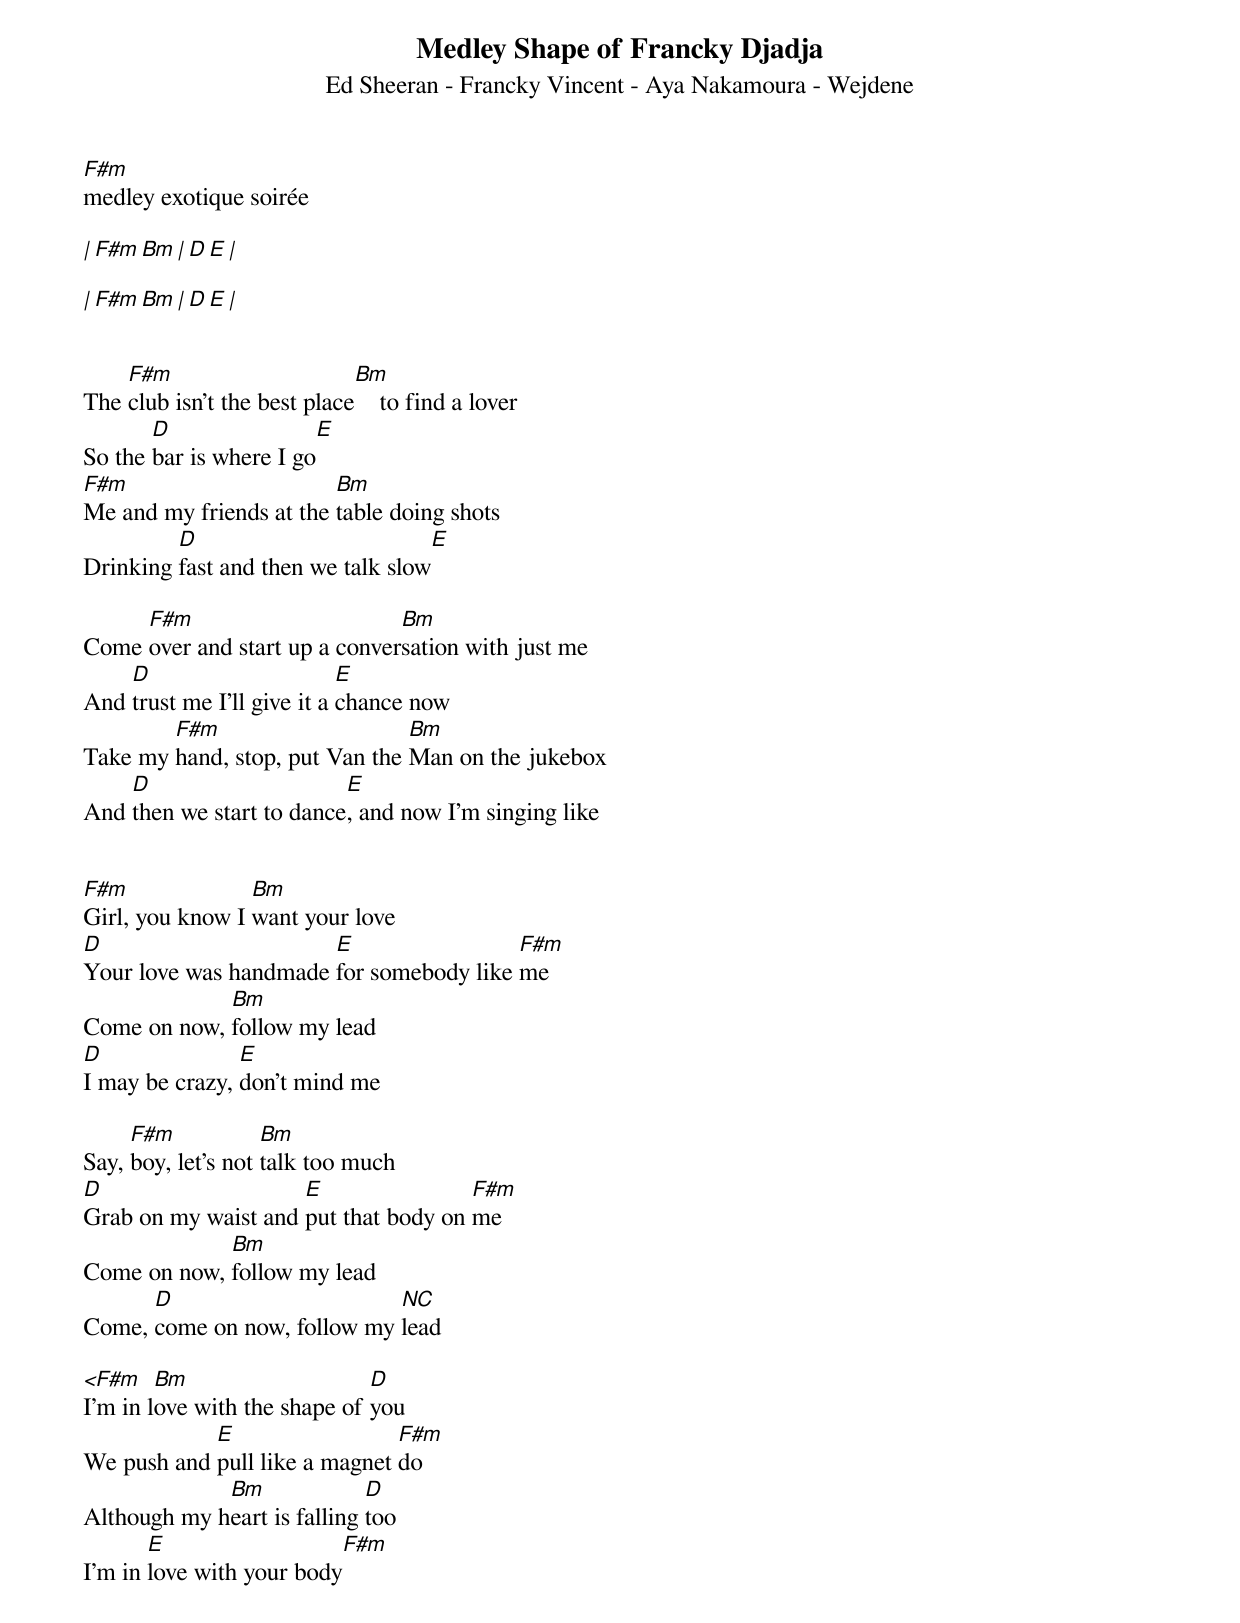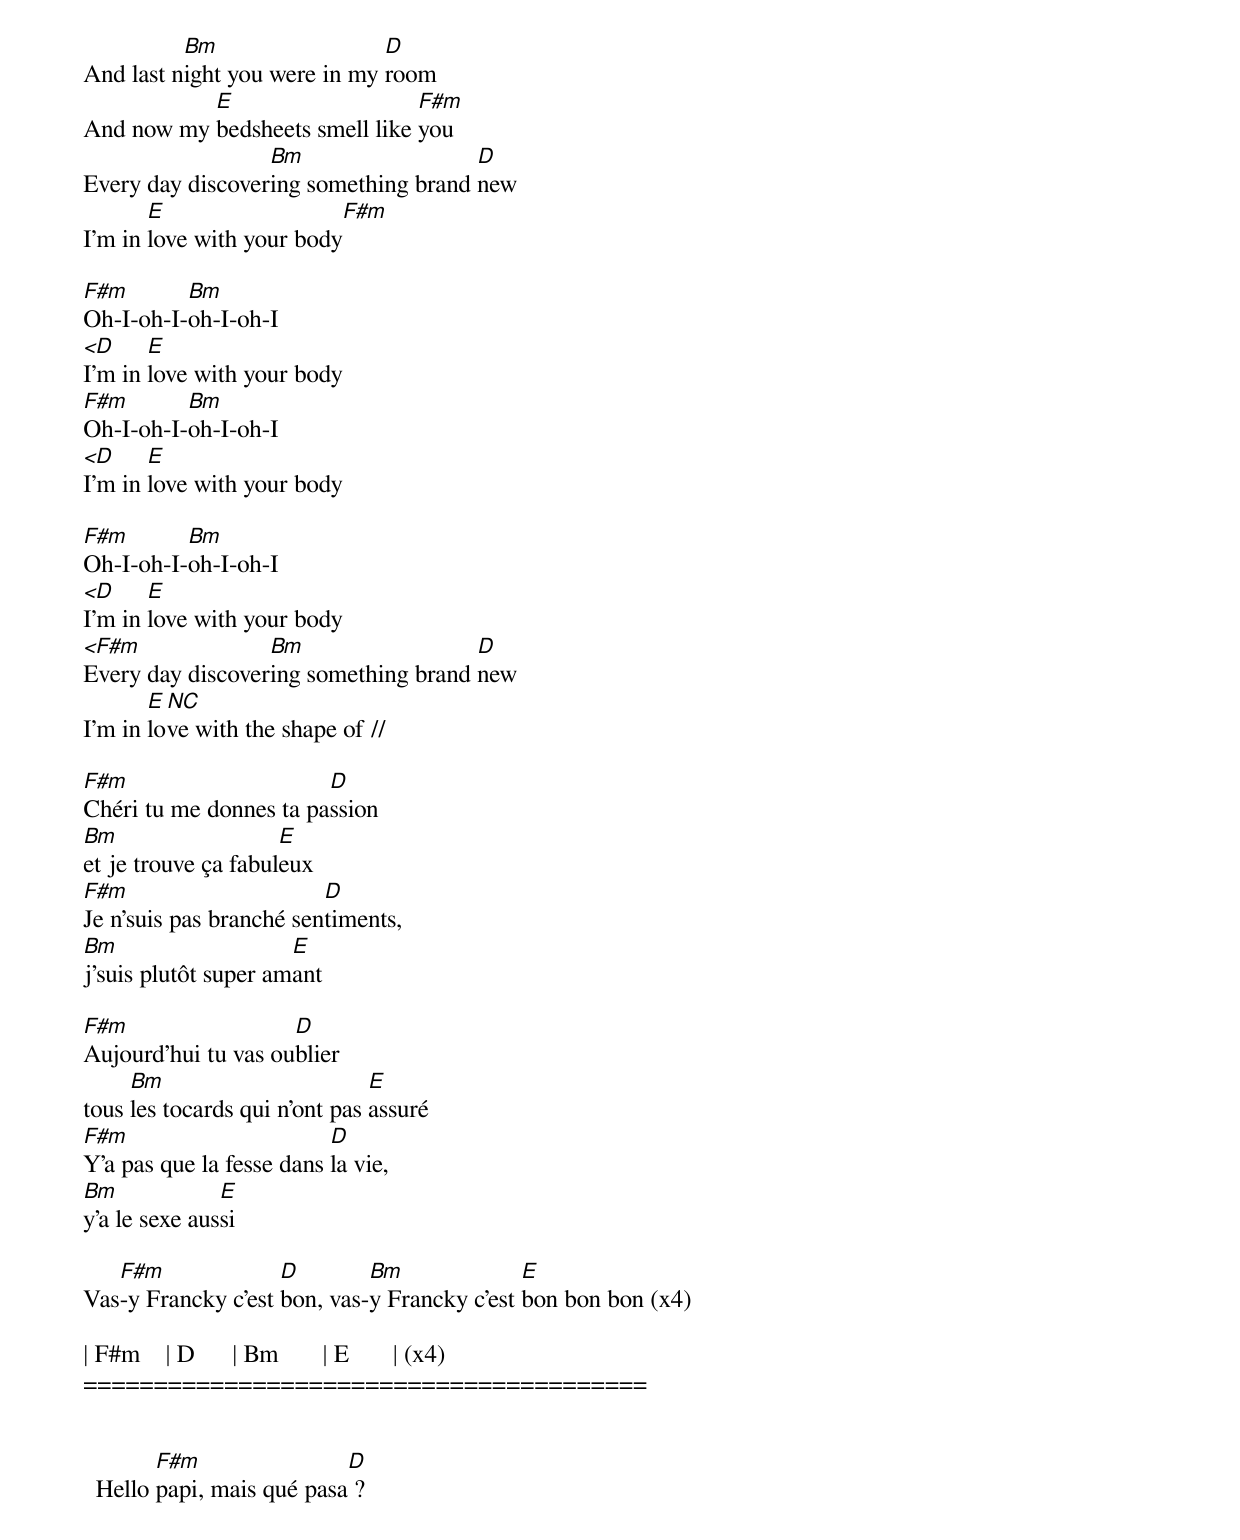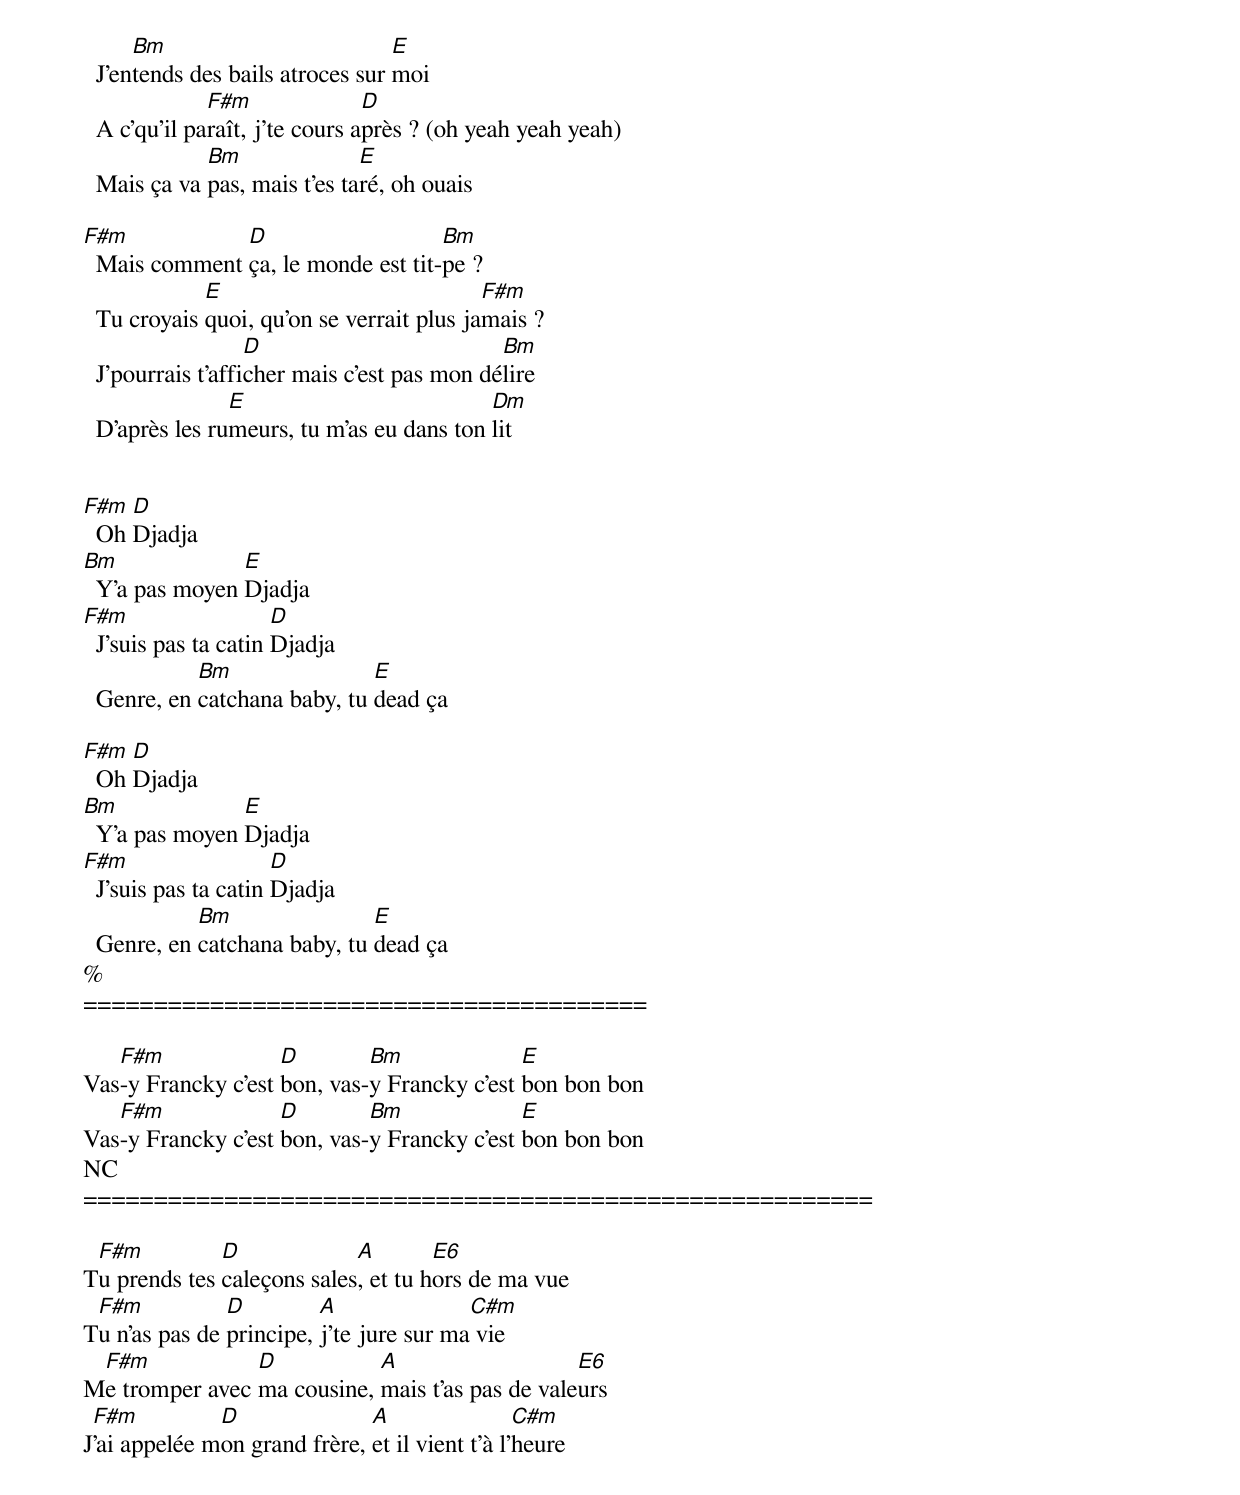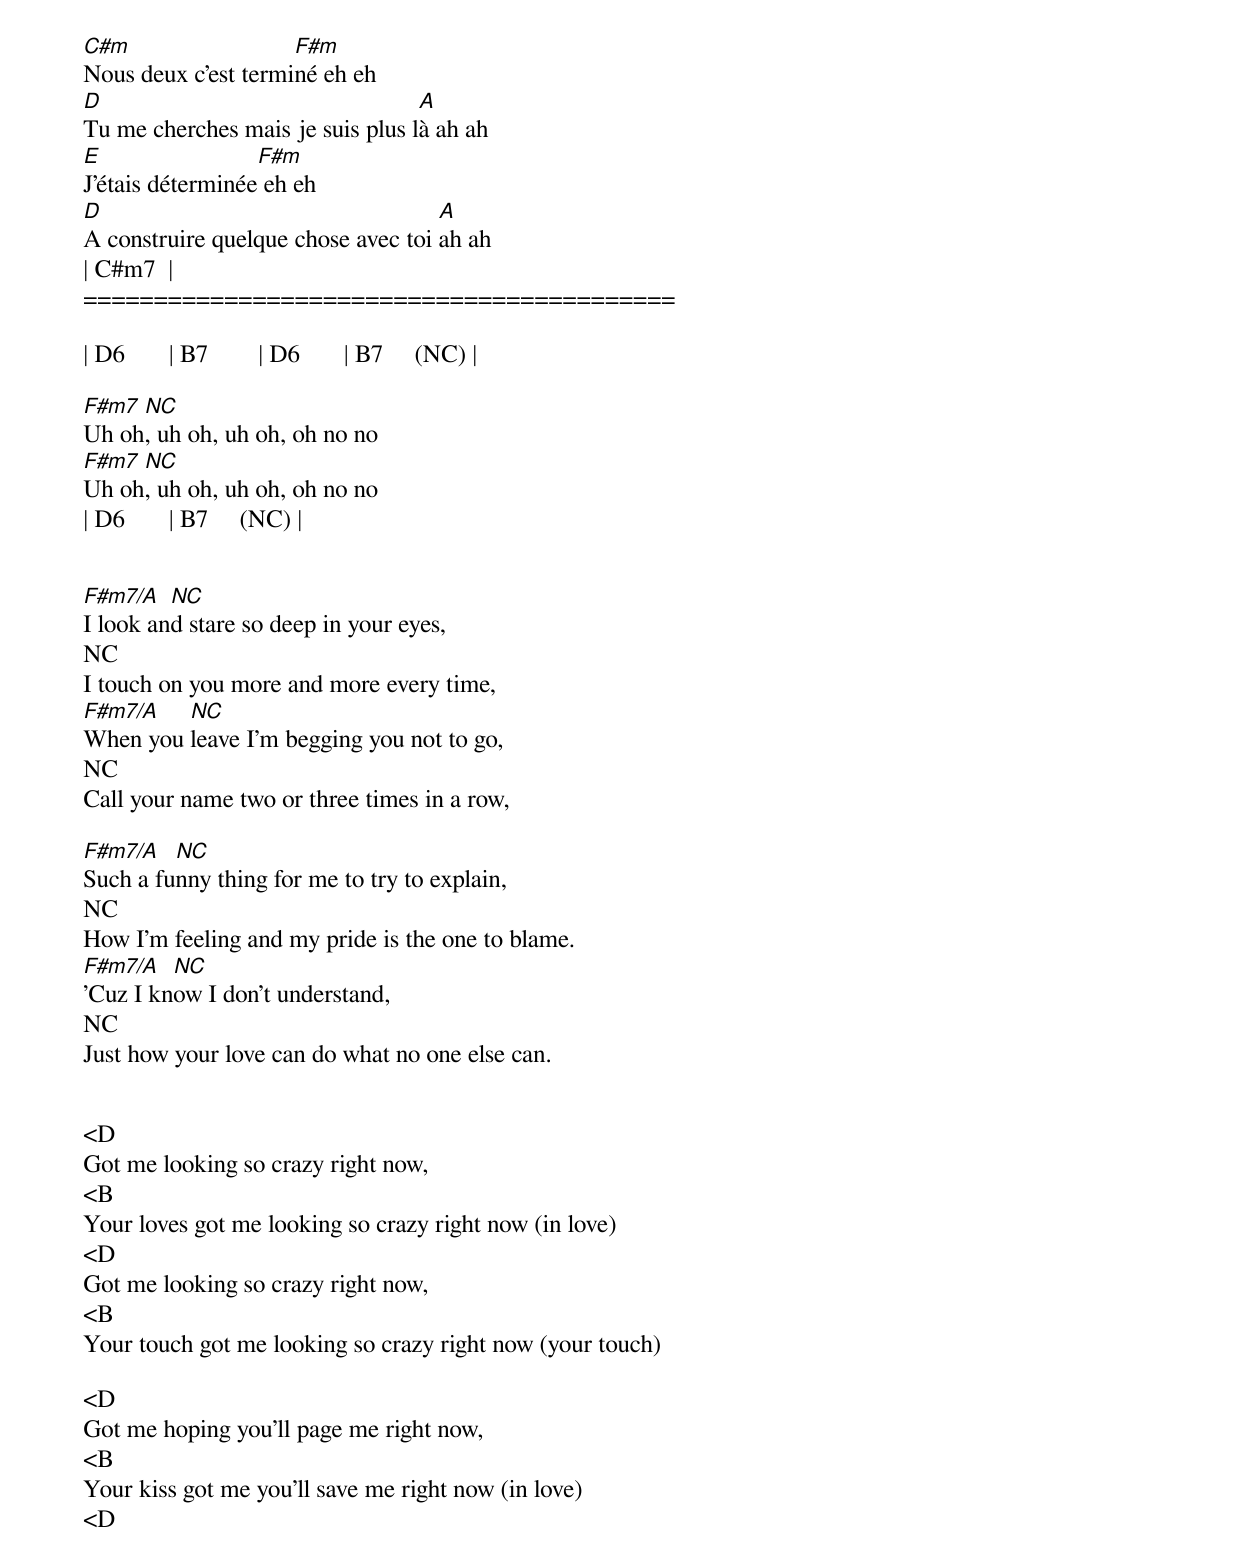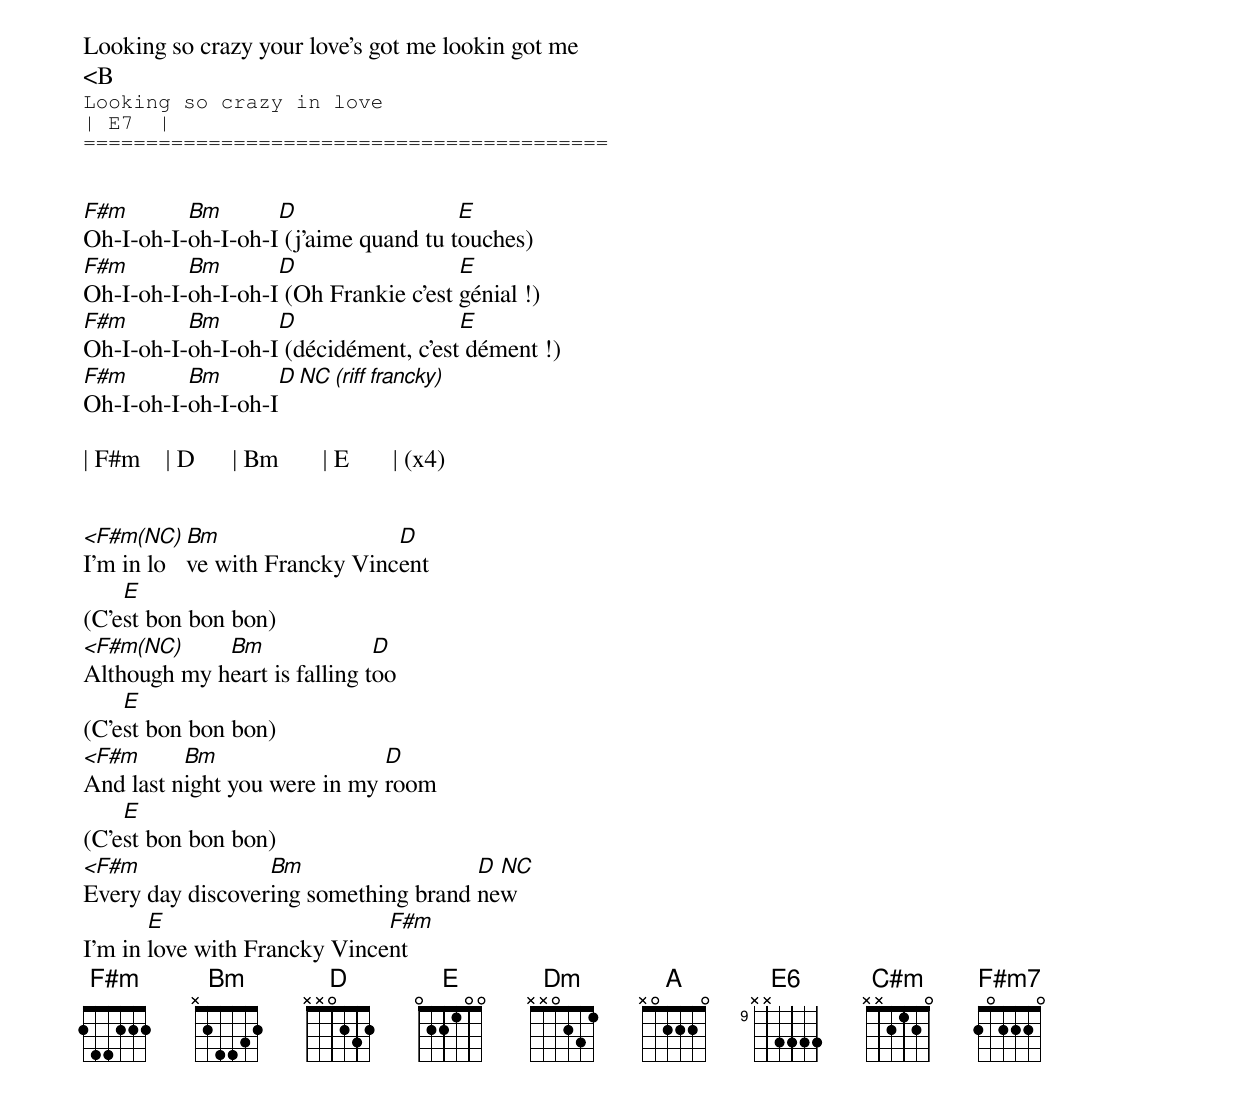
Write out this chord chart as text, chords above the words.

Medley Shape of Francky Djadja
Ed Sheeran - Francky Vincent - Aya Nakamoura - Wejdene
F#m
medley exotique soirée

| F#m     Bm  | D     E   |

| F#m     Bm  | D     E   |


    F#m                      Bm
The club isn't the best place    to find a lover
       D                 E
So the bar is where I go
F#m                      Bm
Me and my friends at the table doing shots
         D                         E
Drinking fast and then we talk slow

     F#m                       Bm
Come over and start up a conversation with just me
    D                       E
And trust me I'll give it a chance now
        F#m                     Bm
Take my hand, stop, put Van the Man on the jukebox
    D                     E
And then we start to dance, and now I'm singing like


F#m              Bm
Girl, you know I want your love
D                      E                 F#m
Your love was handmade for somebody like me
             Bm
Come on now, follow my lead
D               E
I may be crazy, don't mind me

     F#m            Bm
Say, boy, let's not talk too much
D                    E                F#m
Grab on my waist and put that body on me
             Bm
Come on now, follow my lead
      D                      NC
Come, come on now, follow my lead

<F#m    Bm                    D
I'm in love with the shape of you
            E                  F#m
We push and pull like a magnet do
             Bm              D
Although my heart is falling too
       E                   F#m
I'm in love with your body

          Bm                  D
And last night you were in my room
           E                    F#m
And now my bedsheets smell like you
                  Bm                  D
Every day discovering something brand new
       E                   F#m
I'm in love with your body

F#m       Bm
Oh-I-oh-I-oh-I-oh-I
<D     E
I'm in love with your body
F#m       Bm
Oh-I-oh-I-oh-I-oh-I
<D     E
I'm in love with your body

F#m       Bm
Oh-I-oh-I-oh-I-oh-I
<D     E
I'm in love with your body
<F#m              Bm                  D
Every day discovering something brand new
       E (NC)
I'm in love with the shape of //

F#m                     D
Chéri tu me donnes ta passion
Bm                   E
et je trouve ça fabuleux
F#m                      D
Je n'suis pas branché sentiments,
Bm                    E
j'suis plutôt super amant

F#m                  D
Aujourd'hui tu vas oublier
     Bm                        E
tous les tocards qui n'ont pas assuré
F#m                       D
Y'a pas que la fesse dans la vie,
Bm             E
y'a le sexe aussi

   F#m              D        Bm              E
Vas-y Francky c'est bon, vas-y Francky c'est bon bon bon (x4)

| F#m    | D      | Bm       | E       | (x4)
========================================


        F#m                D
  Hello papi, mais qué pasa ?
      Bm                          E
  J'entends des bails atroces sur moi
              F#m               D
  A c'qu'il paraît, j'te cours après ? (oh yeah yeah yeah)
             Bm               E
  Mais ça va pas, mais t'es taré, oh ouais

F#m            D                    Bm
  Mais comment ça, le monde est tit-pe ?
             E                             F#m
  Tu croyais quoi, qu'on se verrait plus jamais ?
                   D                         Bm
  J'pourrais t'afficher mais c'est pas mon délire
                E                          Dm
  D'après les rumeurs, tu m'as eu dans ton lit


F#m  D
  Oh Djadja
Bm              E
  Y'a pas moyen Djadja
F#m                   D
  J'suis pas ta catin Djadja
            Bm                E
  Genre, en catchana baby, tu dead ça

F#m  D
  Oh Djadja
Bm              E
  Y'a pas moyen Djadja
F#m                   D
  J'suis pas ta catin Djadja
            Bm                E
  Genre, en catchana baby, tu dead ça
%
========================================

   F#m              D        Bm              E
Vas-y Francky c'est bon, vas-y Francky c'est bon bon bon
   F#m              D        Bm              E
Vas-y Francky c'est bon, vas-y Francky c'est bon bon bon
NC
========================================================

 F#m          D             A        E6
Tu prends tes caleçons sales, et tu hors de ma vue
 F#m           D         A               C#m
Tu n'as pas de principe, j'te jure sur ma vie
 F#m            D           A                    E6
Me tromper avec ma cousine, mais t'as pas de valeurs
 F#m          D               A                 C#m
J'ai appelée mon grand frère, et il vient t'à l'heure

C#m                  F#m
Nous deux c'est terminé eh eh
D                                 A
Tu me cherches mais je suis plus là ah ah
E                 F#m
J'étais déterminée eh eh
D                                   A
A construire quelque chose avec toi ah ah
| C#m7  |
==========================================

| D6       | B7        | D6       | B7     (NC) |

F#m7 (NC)
Uh oh, uh oh, uh oh, oh no no
F#m7 (NC)
Uh oh, uh oh, uh oh, oh no no
| D6       | B7     (NC) |


F#m7/A   (NC)
I look and stare so deep in your eyes,
NC
I touch on you more and more every time,
F#m7/A   (NC)
When you leave I'm begging you not to go,
NC
Call your name two or three times in a row,

F#m7/A   (NC)
Such a funny thing for me to try to explain,
NC
How I'm feeling and my pride is the one to blame.
F#m7/A   (NC)
'Cuz I know I don't understand,
NC
Just how your love can do what no one else can.


<D
Got me looking so crazy right now,
<B
Your loves got me looking so crazy right now (in love)
<D
Got me looking so crazy right now,
<B
Your touch got me looking so crazy right now (your touch)

<D
Got me hoping you'll page me right now,
<B
Your kiss got me you'll save me right now (in love)
<D
Looking so crazy your love's got me lookin got me
<B
Looking so crazy in love
| E7  |
==========================================


F#m       Bm       D                  E
Oh-I-oh-I-oh-I-oh-I (j'aime quand tu touches)
F#m       Bm       D                  E
Oh-I-oh-I-oh-I-oh-I (Oh Frankie c'est génial !)
F#m       Bm       D                  E
Oh-I-oh-I-oh-I-oh-I (décidément, c'est dément !)
F#m       Bm       D        NC       (riff    francky)
Oh-I-oh-I-oh-I-oh-I

| F#m    | D      | Bm       | E       | (x4)


<F#m(NC) Bm                  D
I'm in love with Francky Vincent
    E
(C'est bon bon bon)
<F#m(NC)     Bm               D
Although my heart is falling too
    E
(C'est bon bon bon)
<F#m      Bm                  D
And last night you were in my room
    E
(C'est bon bon bon)
<F#m              Bm                  D (NC)
Every day discovering something brand new
       E                      F#m
I'm in love with Francky Vincent
